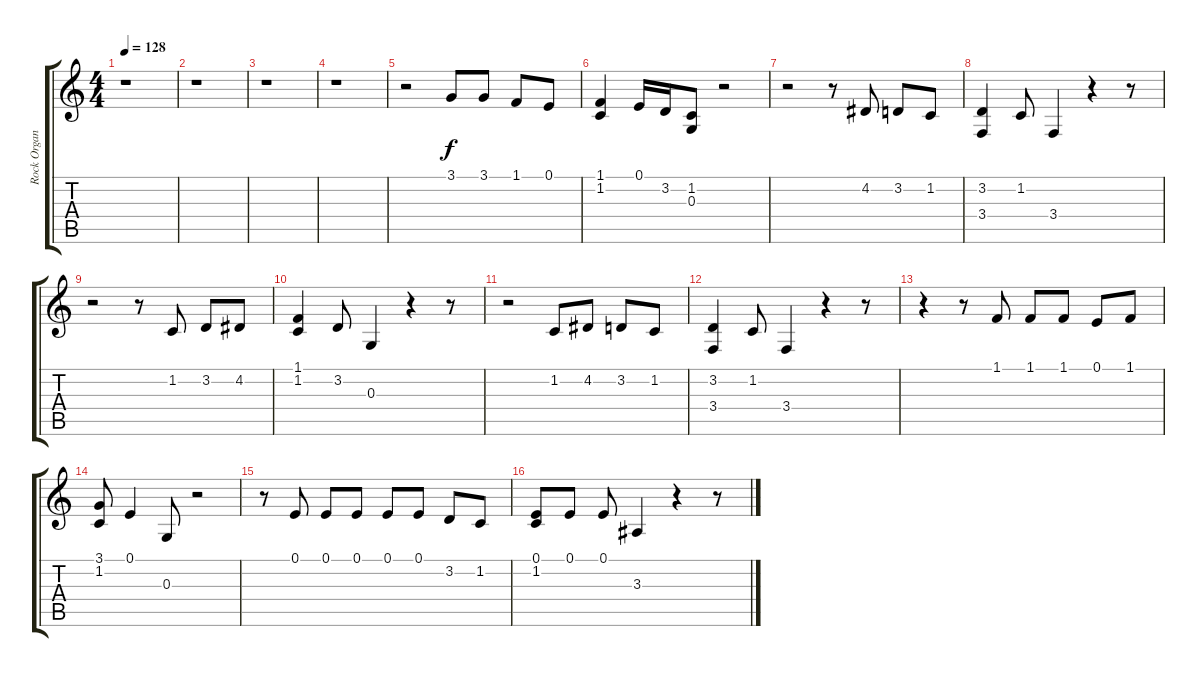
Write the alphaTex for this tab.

\track ("Rock Organ               " "Rock Organ") {instrument rockorgan}
\staff {score tabs}
\tuning (E4 B3 G3 D3 A2 E2) {hide}
\ts (4 4)
\tempo 128
\clef g2
\ks c
r.1{dy f} |
r.1 |
r.1 |
r.1 |
r.2 3.1.8 3.1.8 1.1.8 0.1.8 |
(1.1 1.2).4 0.1.16 3.2.16 (1.2 0.3).8 r.2 |
r.2 r.8 4.2.8 3.2.8 1.2.8 |
(3.2 3.4).4 1.2.8 3.4.4 r.4 r.8 |
r.2 r.8 1.2.8 3.2.8 4.2.8 |
(1.1 1.2).4 3.2.8 0.3.4 r.4 r.8 |
r.2 1.2.8 4.2.8 3.2.8 1.2.8 |
(3.2 3.4).4 1.2.8 3.4.4 r.4 r.8 |
r.4 r.8 1.1.8 1.1.8 1.1.8 0.1.8 1.1.8 |
(3.1 1.2).8 0.1.4 0.3.8 r.2 |
r.8 0.1.8 0.1.8 0.1.8 0.1.8 0.1.8 3.2.8 1.2.8 |
(0.1 1.2).8 0.1.8 0.1.8 3.3.4 r.4 r.8
